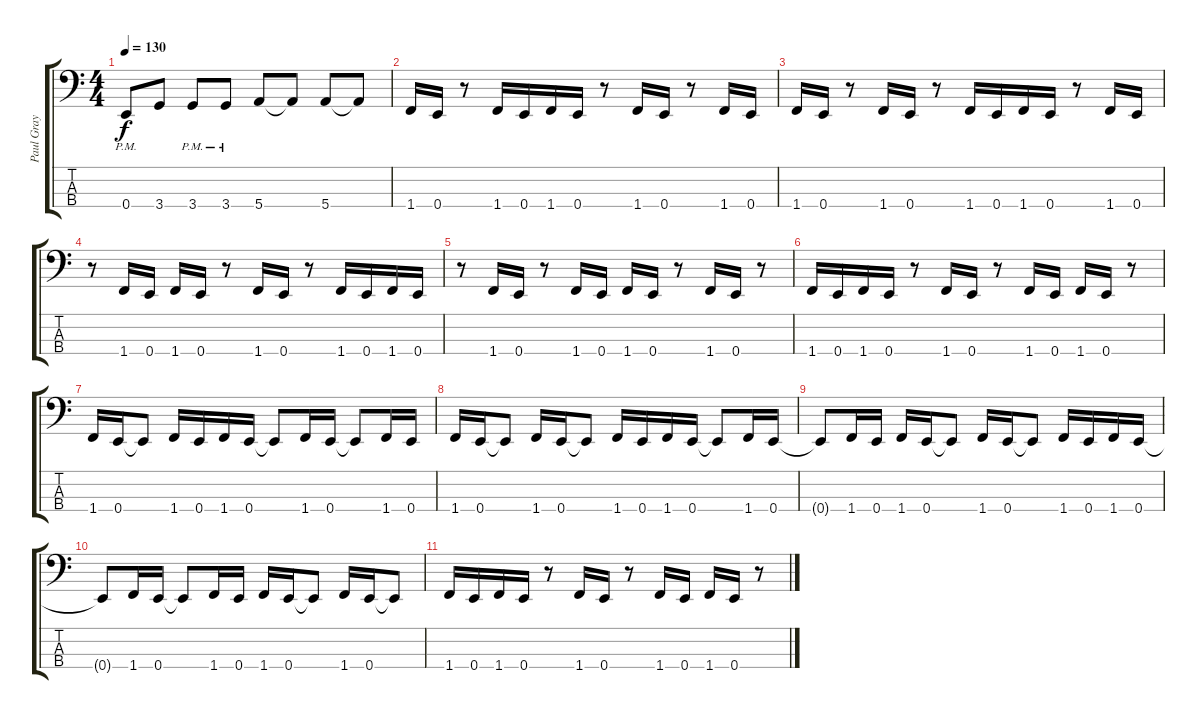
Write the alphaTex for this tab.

\track ("Paul Gray" "Paul Gray") {instrument electricbasspick}
\staff {score tabs}
\tuning (G2 D2 A1 E1) {hide}
\ts (4 4)
\tempo 130
\clef f4
\ks c
0.4{pm}.8{dy f} 3.4.8 3.4{pm}.8 3.4{pm}.8 5.4.8 5.4{t}.8 5.4.8 5.4{t}.8 |
1.4.16 0.4.16 r.8 1.4.16 0.4.16 1.4.16 0.4.16 r.8 1.4.16 0.4.16 r.8 1.4.16 0.4.16 |
1.4.16 0.4.16 r.8 1.4.16 0.4.16 r.8 1.4.16 0.4.16 1.4.16 0.4.16 r.8 1.4.16 0.4.16 |
r.8 1.4.16 0.4.16 1.4.16 0.4.16 r.8 1.4.16 0.4.16 r.8 1.4.16 0.4.16 1.4.16 0.4.16 |
r.8 1.4.16 0.4.16 r.8 1.4.16 0.4.16 1.4.16 0.4.16 r.8 1.4.16 0.4.16 r.8 |
1.4.16 0.4.16 1.4.16 0.4.16 r.8 1.4.16 0.4.16 r.8 1.4.16 0.4.16 1.4.16 0.4.16 r.8 |
1.4.16 0.4.16 0.4{t}.8 1.4.16 0.4.16 1.4.16 0.4.16 0.4{t}.8 1.4.16 0.4.16 0.4{t}.8 1.4.16 0.4.16 |
1.4.16 0.4.16 0.4{t}.8 1.4.16 0.4.16 0.4{t}.8 1.4.16 0.4.16 1.4.16 0.4.16 0.4{t}.8 1.4.16 0.4.16 |
0.4{t}.8 1.4.16 0.4.16 1.4.16 0.4.16 0.4{t}.8 1.4.16 0.4.16 0.4{t}.8 1.4.16 0.4.16 1.4.16 0.4.16 |
0.4{t}.8 1.4.16 0.4.16 0.4{t}.8 1.4.16 0.4.16 1.4.16 0.4.16 0.4{t}.8 1.4.16 0.4.16 0.4{t}.8 |
1.4.16 0.4.16 1.4.16 0.4.16 r.8 1.4.16 0.4.16 r.8 1.4.16 0.4.16 1.4.16 0.4.16 r.8
